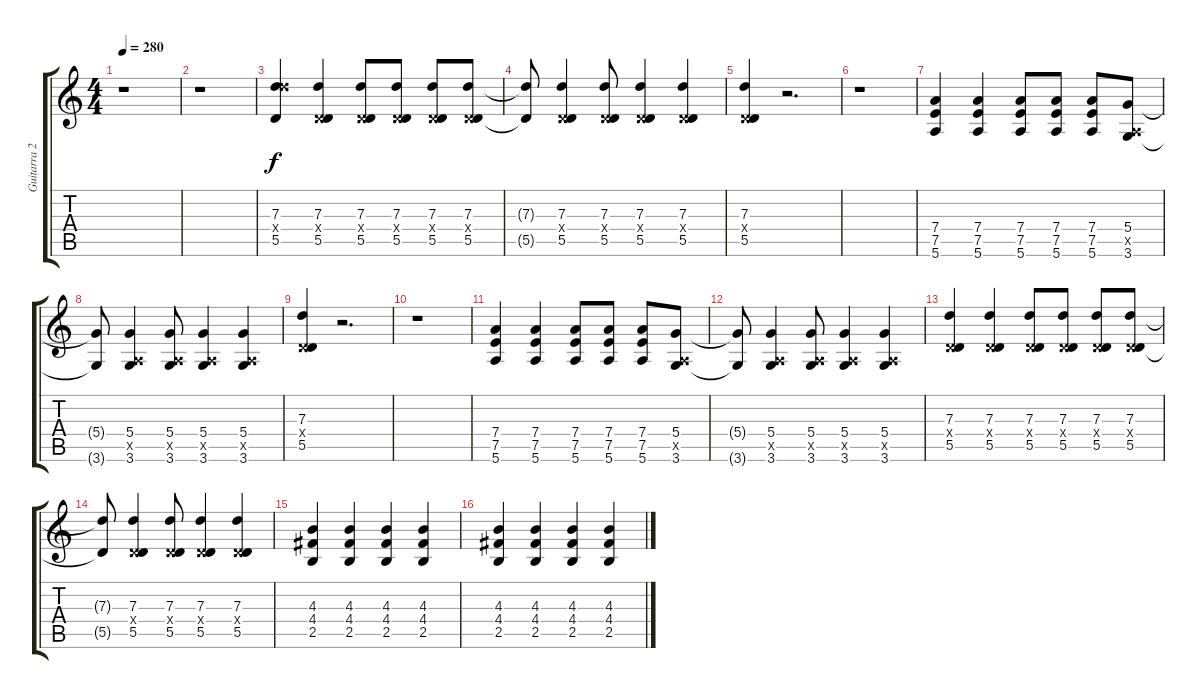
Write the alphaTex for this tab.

\track ("Guitarra 2 - Erik" "Guitarra 2") {instrument distortionguitar}
\staff {score tabs}
\tuning (E4 B3 G3 D3 A2 E2) {hide}
\ts (4 4)
\tempo 280
\clef g2
\ks c
r.1{dy mf} |
r.1 |
(7.3 12.4{x} 5.5).4{dy f} (7.3 0.4{x} 5.5).4 (7.3 0.4{x} 5.5).8 (7.3 0.4{x} 5.5).8 (7.3 0.4{x} 5.5).8 (7.3 0.4{x} 5.5).8 |
(7.3{t} 5.5{t}).8 (7.3 0.4{x} 5.5).4 (7.3 0.4{x} 5.5).8 (7.3 0.4{x} 5.5).4 (7.3 0.4{x} 5.5).4 |
(7.3 0.4{x} 5.5).4 r.2{d} |
r.1 |
(7.4 7.5 5.6).4 (7.4 7.5 5.6).4 (7.4 7.5 5.6).8 (7.4 7.5 5.6).8 (7.4 7.5 5.6).8 (5.4 0.5{x} 3.6).8 |
(5.4{t} 3.6{t}).8 (5.4 0.5{x} 3.6).4 (5.4 0.5{x} 3.6).8 (5.4 0.5{x} 3.6).4 (5.4 0.5{x} 3.6).4 |
(7.3 0.4{x} 5.5).4 r.2{d} |
r.1 |
(7.4 7.5 5.6).4 (7.4 7.5 5.6).4 (7.4 7.5 5.6).8 (7.4 7.5 5.6).8 (7.4 7.5 5.6).8 (5.4 0.5{x} 3.6).8 |
(5.4{t} 3.6{t}).8 (5.4 0.5{x} 3.6).4 (5.4 0.5{x} 3.6).8 (5.4 0.5{x} 3.6).4 (5.4 0.5{x} 3.6).4 |
(7.3 0.4{x} 5.5).4 (7.3 0.4{x} 5.5).4 (7.3 0.4{x} 5.5).8 (7.3 0.4{x} 5.5).8 (7.3 0.4{x} 5.5).8 (7.3 0.4{x} 5.5).8 |
(7.3{t} 5.5{t}).8 (7.3 0.4{x} 5.5).4 (7.3 0.4{x} 5.5).8 (7.3 0.4{x} 5.5).4 (7.3 0.4{x} 5.5).4 |
(4.3 4.4 2.5).4 (4.3 4.4 2.5).4 (4.3 4.4 2.5).4 (4.3 4.4 2.5).4 |
(4.3 4.4 2.5).4 (4.3 4.4 2.5).4 (4.3 4.4 2.5).4 (4.3 4.4 2.5).4
